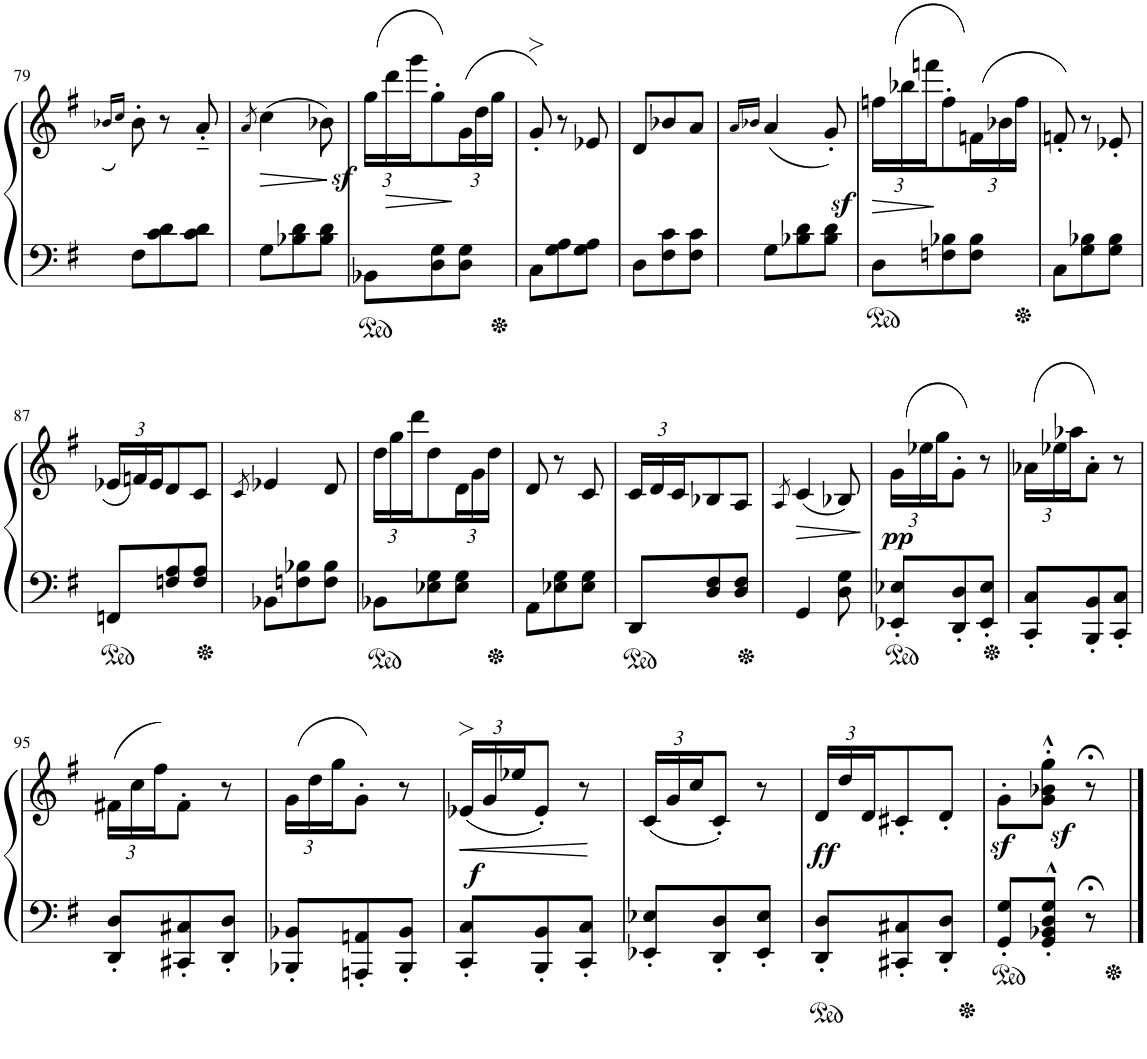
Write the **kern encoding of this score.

**kern	**kern	**dynam
*part1	*part1	*part1
*staff2	*staff1	*staff1/2
*I"Zongora	*	*
*I'Zon.	*	*
!!LO:PB:g=z
*clefF4	*clefG2	*
*k[f#]	*k[f#]	*
*M3/8	*M3/8	*
=79	=79	=79
.	(16qb-X/LL	.
.	16qcc/JJ)	.
8F#\L	8b-'\	.
8c\ 8d\	8r	.
8c\ 8d\J	8a'~/	.
=80	=80	=80
.	8qa/	.
8G\L	(4cc\	.
8B-X\ 8d\	.	.
8B-\ 8d\J	8b-X\)	.
=81	=81	=81
*	*Xbrackettup	*
8BB-X\L	(24ggz<\LL	.
!	!	!LO:HP:b
.	24ddd\	>
.	24ggg\J	.
8D\ 8G\	8gg'\)	.
8D\ 8G\J	(24g\L	.
.	24dd\	.
.	24gg\JJ	.
.	.	]
=82	=82	=82
8C\L	8g'>/)	.
8G\ 8A\	8r	.
8G\ 8A\J	8e-X/	.
=83	=83	=83
8D\L	8d/L	.
8F#\ 8c\	8b-X/	.
8F#\ 8c\J	8a/J	.
=84	=84	=84
.	16qa/LL	.
.	16qb-X/JJ	.
8G\L	(4a/	.
8B-X\ 8d\	.	.
8B-\ 8d\J	8g'/)	.
=85	=85	=85
!	!	!LO:HP:b
8D\L	(24ffnz<\LL	>
.	24bb-X\	.
.	24fffn\J	.
8Fn\ 8B-X\	8ff'\)	.
8F\ 8B-\J	(24fn\L	.
.	24b-X\	.
.	24ff\JJ	.
.	.	]
=86	=86	=86
8C\L	8fn'/)	.
8G\ 8B-X\	8r	.
8G\ 8B-\J	8e-X'/	.
!!LO:LB:g=z
=87	=87	=87
8FFn/L	(24e-X/LL	.
.	24fn/)	.
.	24e-/J	.
8Fn/ 8A/	8d/	.
8F/ 8A/J	8c/J	.
=88	=88	=88
.	8qc/	.
8BB-X\L	4e-X/	.
8Fn\ 8B-X\	.	.
8F\ 8B-\J	8d/	.
=89	=89	=89
8BB-X\L	24dd\LL	.
.	24gg\	.
.	24ddd\J	.
8E-X\ 8G\	8dd\	.
8E-\ 8G\J	24d\L	.
.	24g\	.
.	24dd\JJ	.
=90	=90	=90
8AA\L	8d/	.
8E-X\ 8G\	8r	.
8E-\ 8G\J	8c/	.
=91	=91	=91
8DD/L	24c/LL	.
.	24d/	.
.	24c/J	.
8D/ 8F#/	8B-X/	.
8D/ 8F#/J	8A/J	.
=92	=92	=92
.	8qA/	.
4GG/	(4c/	.
8D\ 8G\	8B-X/)	.
=93	=93	=93
!	!	!LO:DY:a=2
8EE-X/' 8E-X/'L	(24g\LL	pp
.	24ee-X\	.
.	24gg\J	.
8DD/' 8D/'	8g'\J)	.
8EE-/' 8E-/'J	8r	.
=94	=94	=94
8CC/' 8C/'L	(24a-X\LL	.
.	24ee-X\	.
.	24aa-X\J	.
8BBB/' 8BB/'	8a-'\J)	.
8CC/' 8C/'J	8r	.
!!LO:LB:g=z
=95	=95	=95
8DD/' 8D/'L	(24f#X\LL	.
.	24cc\	.
.	24ff#\J)	.
8CC#X/' 8C#X/'	8f#'\J	.
8DD/' 8D/'J	8r	.
=96	=96	=96
8BBB-X/' 8BB-X/'L	(24g\LL	.
.	24dd\	.
.	24gg\J	.
8AAAn/' 8AAn/'	8g'\J)	.
8BBB-/' 8BB-/'J	8r	.
=97	=97	=97
!	!	!LO:HP:b
!	!	!LO:DY:n=1:a=2
8CC/' 8C/'L	(24e-X>/LL	< f
.	24g/	.
.	24ee-X/J	.
8BBB/' 8BB/'	8e-'/J)	.
8CC/' 8C/'J	8r	.
.	.	[
=98	=98	=98
8EE-X/' 8E-X/'L	(24c/LL	.
.	24g/	.
.	24cc/J	.
8DD/' 8D/'	8c'/J)	.
8EE-/' 8E-/'J	8r	.
=99	=99	=99
!	!	!LO:DY:b
8DD/' 8D/'L	24d/LL	ff
.	24dd/	.
.	24d/J	.
8CC#X/' 8C#X/'	8c#X'/	.
8DD/' 8D/'J	8d'/J	.
=100	=100	=100
8GG/' 8G/'L	8gz<'\L	.
8GG/'^^ 8BB-X/'^^ 8D/'^^ 8G/'^^J	8g\z<'^^ 8b-X\z<'^^ 8gg\z<'^^J	.
8r;<	8r;<	.
==	==	==
*-	*-	*-
